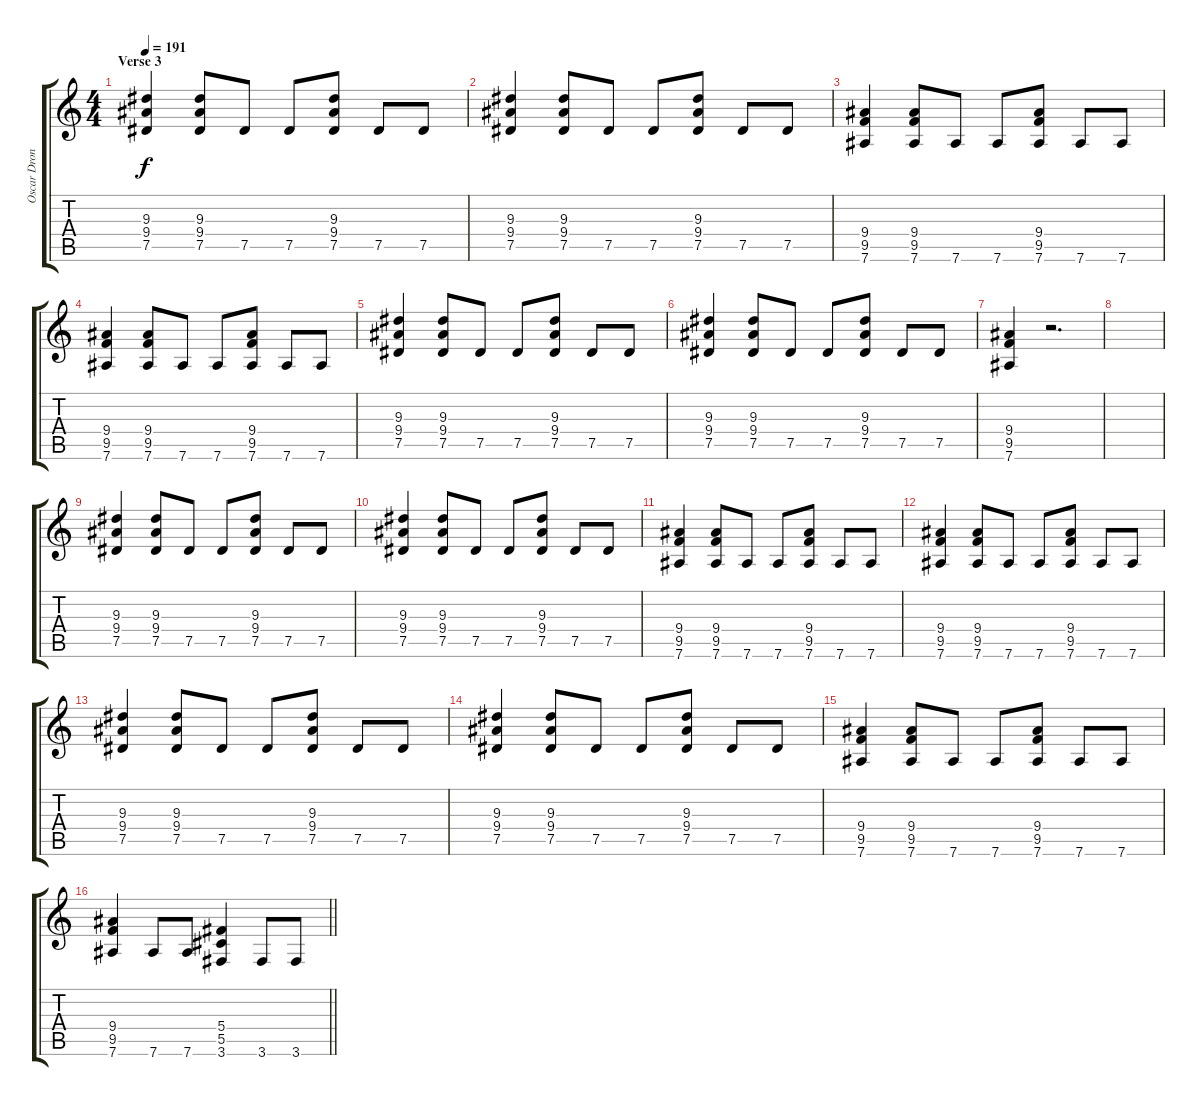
\track ("Oscar Dronjak" "Oscar Dron") {instrument distortionguitar}
\staff {score tabs}
\tuning (Eb4 Bb3 Gb3 Db3 Ab2 Eb2) {hide}
\ts (4 4)
\section ("" "Verse 3")
\tempo 191
\clef g2
\ks c
(9.3 9.4 7.5).4{dy f} (9.3 9.4 7.5).8 7.5.8 7.5.8 (9.3 9.4 7.5).8 7.5.8 7.5.8 |
(9.3 9.4 7.5).4 (9.3 9.4 7.5).8 7.5.8 7.5.8 (9.3 9.4 7.5).8 7.5.8 7.5.8 |
(9.4 9.5 7.6).4 (9.4 9.5 7.6).8 7.6.8 7.6.8 (9.4 9.5 7.6).8 7.6.8 7.6.8 |
(9.4 9.5 7.6).4 (9.4 9.5 7.6).8 7.6.8 7.6.8 (9.4 9.5 7.6).8 7.6.8 7.6.8 |
(9.3 9.4 7.5).4 (9.3 9.4 7.5).8 7.5.8 7.5.8 (9.3 9.4 7.5).8 7.5.8 7.5.8 |
(9.3 9.4 7.5).4 (9.3 9.4 7.5).8 7.5.8 7.5.8 (9.3 9.4 7.5).8 7.5.8 7.5.8 |
(9.4 9.5 7.6).4 r.2{d} |
|
(9.3 9.4 7.5).4 (9.3 9.4 7.5).8 7.5.8 7.5.8 (9.3 9.4 7.5).8 7.5.8 7.5.8 |
(9.3 9.4 7.5).4 (9.3 9.4 7.5).8 7.5.8 7.5.8 (9.3 9.4 7.5).8 7.5.8 7.5.8 |
(9.4 9.5 7.6).4 (9.4 9.5 7.6).8 7.6.8 7.6.8 (9.4 9.5 7.6).8 7.6.8 7.6.8 |
(9.4 9.5 7.6).4 (9.4 9.5 7.6).8 7.6.8 7.6.8 (9.4 9.5 7.6).8 7.6.8 7.6.8 |
(9.3 9.4 7.5).4 (9.3 9.4 7.5).8 7.5.8 7.5.8 (9.3 9.4 7.5).8 7.5.8 7.5.8 |
(9.3 9.4 7.5).4 (9.3 9.4 7.5).8 7.5.8 7.5.8 (9.3 9.4 7.5).8 7.5.8 7.5.8 |
(9.4 9.5 7.6).4 (9.4 9.5 7.6).8 7.6.8 7.6.8 (9.4 9.5 7.6).8 7.6.8 7.6.8 |
\barLineRight lightlight
(9.4 9.5 7.6).4 7.6.8 7.6.8 (5.4 5.5 3.6).4 3.6.8 3.6.8
